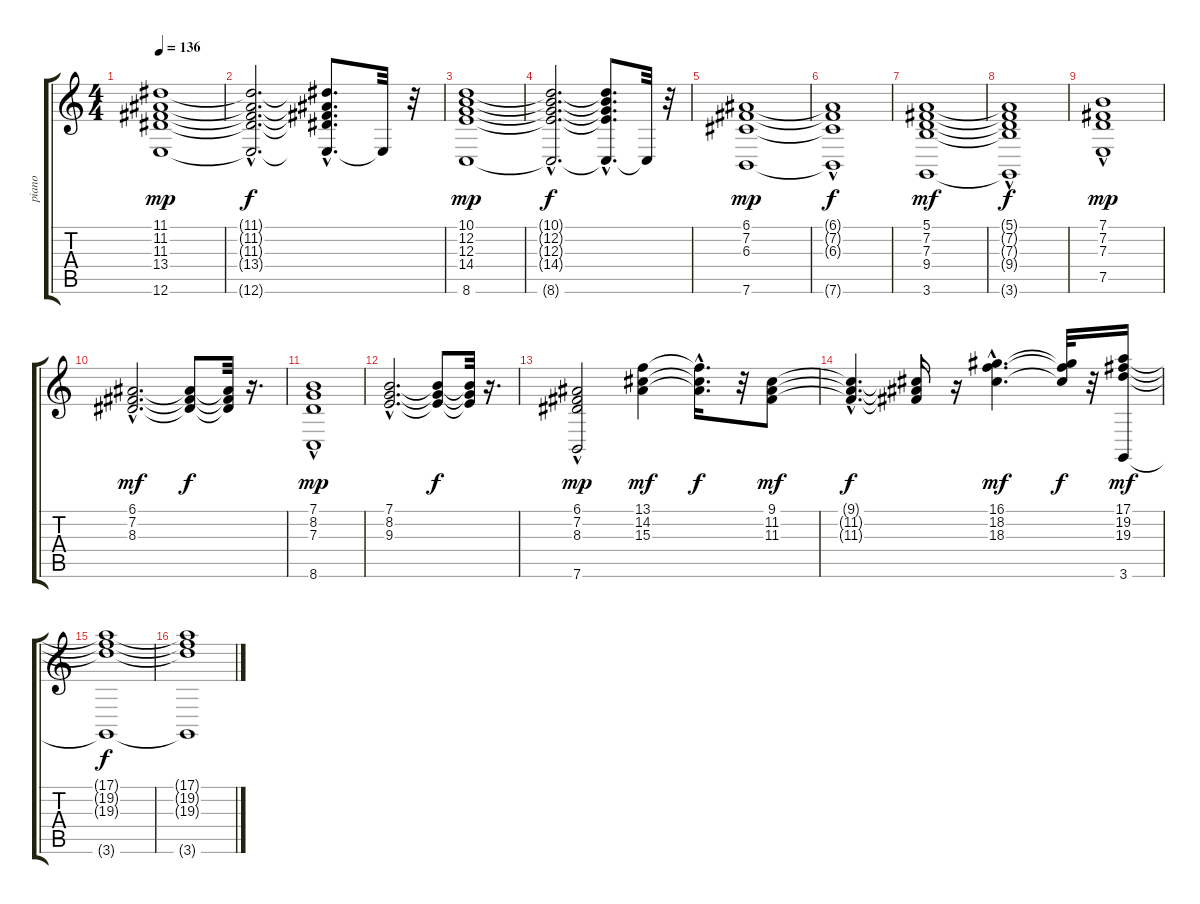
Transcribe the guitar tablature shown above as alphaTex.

\track ("piano   " "piano   ") {instrument acousticgrandpiano}
\staff {score tabs}
\tuning (E4 B3 G3 D3 A2 E2) {hide}
\ts (4 4)
\tempo 136
\clef g2
\ks c
(11.1 11.2 11.3 13.4 12.6).1{dy mp} |
(11.1{hac t} 11.2{hac t} 11.3{hac t} 13.4{hac t} 12.6{hac t}).2{d dy f} (11.1{t} 11.2{hac t} 11.3{hac t} 13.4{t} 12.6{hac t}).8{d} 12.6{t}.32 r.32 |
(10.1 12.2 12.3 14.4 8.6).1{dy mp} |
(10.1{hac t} 12.2{hac t} 12.3{hac t} 14.4{hac t} 8.6{hac t}).2{d dy f} (10.1{t} 12.2{t} 12.3{t} 14.4{t} 8.6{hac t}).8{d} 8.6{t}.32 r.32 |
(6.1 7.2 6.3 7.6).1{dy mp} |
(6.1{hac t} 7.2{hac t} 6.3{hac t} 7.6{t}).1{dy f} |
(5.1 7.2 7.3 9.4 3.6).1{dy mf} |
(5.1{hac t} 7.2{hac t} 7.3{hac t} 9.4{hac t} 3.6{t}).1{dy f} |
(7.1{hac} 7.2{hac} 7.3{hac} 7.5).1{dy mp} |
(6.1{hac} 7.2{hac} 8.3{hac}).2{d dy mf} (6.1{t} 7.2{t} 8.3{t}).8{dy f} (6.1{t} 7.2{t} 8.3{t}).32 r.16{d} |
(7.1{hac} 8.2{hac} 7.3{hac} 8.6).1{dy mp} |
(7.1{hac} 8.2{hac} 9.3{hac}).2{d} (7.1{t} 8.2{t} 9.3{t}).8{dy f} (7.1{t} 8.2{t} 9.3{t}).32 r.16{d} |
(6.1{hac} 7.2{hac} 8.3{hac} 7.6).2{dy mp} (13.1 14.2 15.3).4{dy mf} (13.1{hac t} 14.2{hac t} 15.3{hac t}).16{d dy f} r.32 (9.1 11.2 11.3).8{dy mf} |
(9.1{hac t} 11.2{hac t} 11.3{hac t}).4{d dy f} (9.1{t} 11.2{t} 11.3{t}).16 r.16 (16.1{hac} 18.2{hac} 18.3{hac}).4{d dy mf} (16.1{t} 18.2{t} 18.3{t}).32{dy f} r.32 (17.1 19.2 19.3 3.6).16{dy mf} |
(17.1{t} 19.2{t} 19.3{t} 3.6{t}).1{dy f} |
(17.1{t} 19.2{t} 19.3{t} 3.6{t}).1
